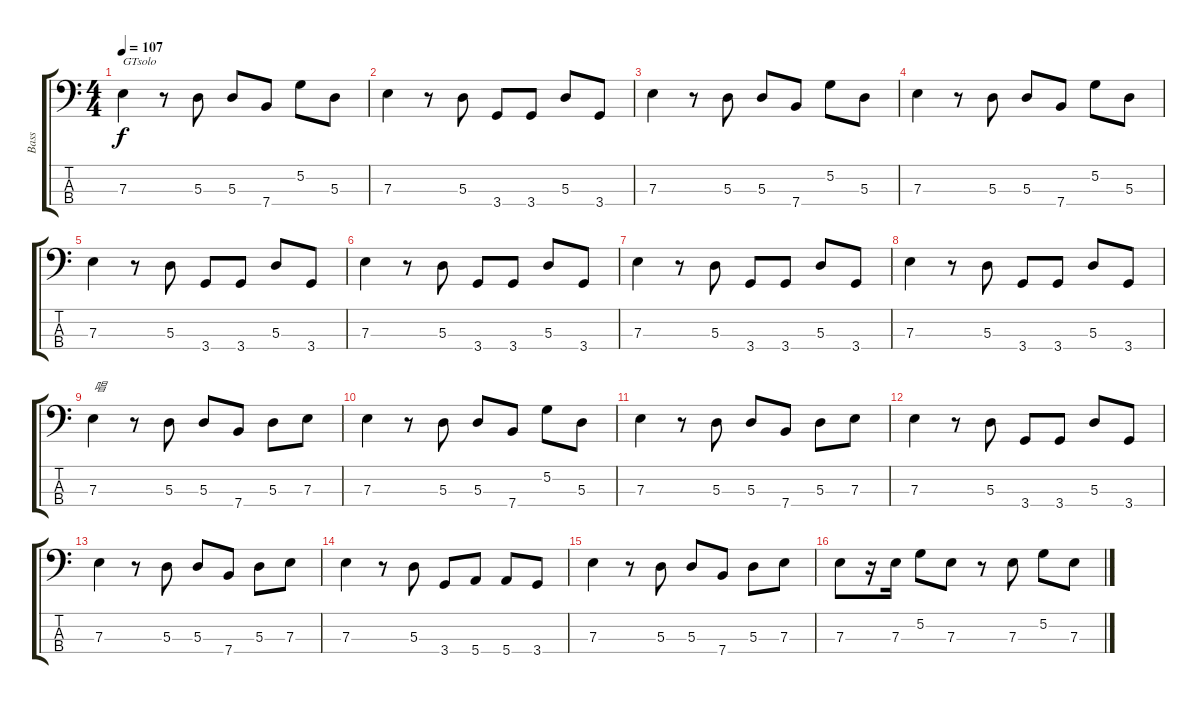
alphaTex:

\track ("Bass" "Bass") {instrument acousticbass}
\staff {score tabs}
\tuning (G2 D2 A1 E1) {hide}
\ts (4 4)
\tempo 107
\clef f4
\ks c
7.3.4{txt "GTsolo" dy f} r.8 5.3.8 5.3.8 7.4.8 5.2.8 5.3.8 |
7.3.4 r.8 5.3.8 3.4.8 3.4.8 5.3.8 3.4.8 |
7.3.4 r.8 5.3.8 5.3.8 7.4.8 5.2.8 5.3.8 |
7.3.4 r.8 5.3.8 5.3.8 7.4.8 5.2.8 5.3.8 |
7.3.4 r.8 5.3.8 3.4.8 3.4.8 5.3.8 3.4.8 |
7.3.4 r.8 5.3.8 3.4.8 3.4.8 5.3.8 3.4.8 |
7.3.4 r.8 5.3.8 3.4.8 3.4.8 5.3.8 3.4.8 |
7.3.4 r.8 5.3.8 3.4.8 3.4.8 5.3.8 3.4.8 |
7.3.4{txt "唱"} r.8 5.3.8 5.3.8 7.4.8 5.3.8 7.3.8 |
7.3.4 r.8 5.3.8 5.3.8 7.4.8 5.2.8 5.3.8 |
7.3.4 r.8 5.3.8 5.3.8 7.4.8 5.3.8 7.3.8 |
7.3.4 r.8 5.3.8 3.4.8 3.4.8 5.3.8 3.4.8 |
7.3.4 r.8 5.3.8 5.3.8 7.4.8 5.3.8 7.3.8 |
7.3.4 r.8 5.3.8 3.4.8 5.4.8 5.4.8 3.4.8 |
7.3.4 r.8 5.3.8 5.3.8 7.4.8 5.3.8 7.3.8 |
7.3.8 r.16 7.3.16 5.2.8 7.3.8 r.8 7.3.8 5.2.8 7.3.8
